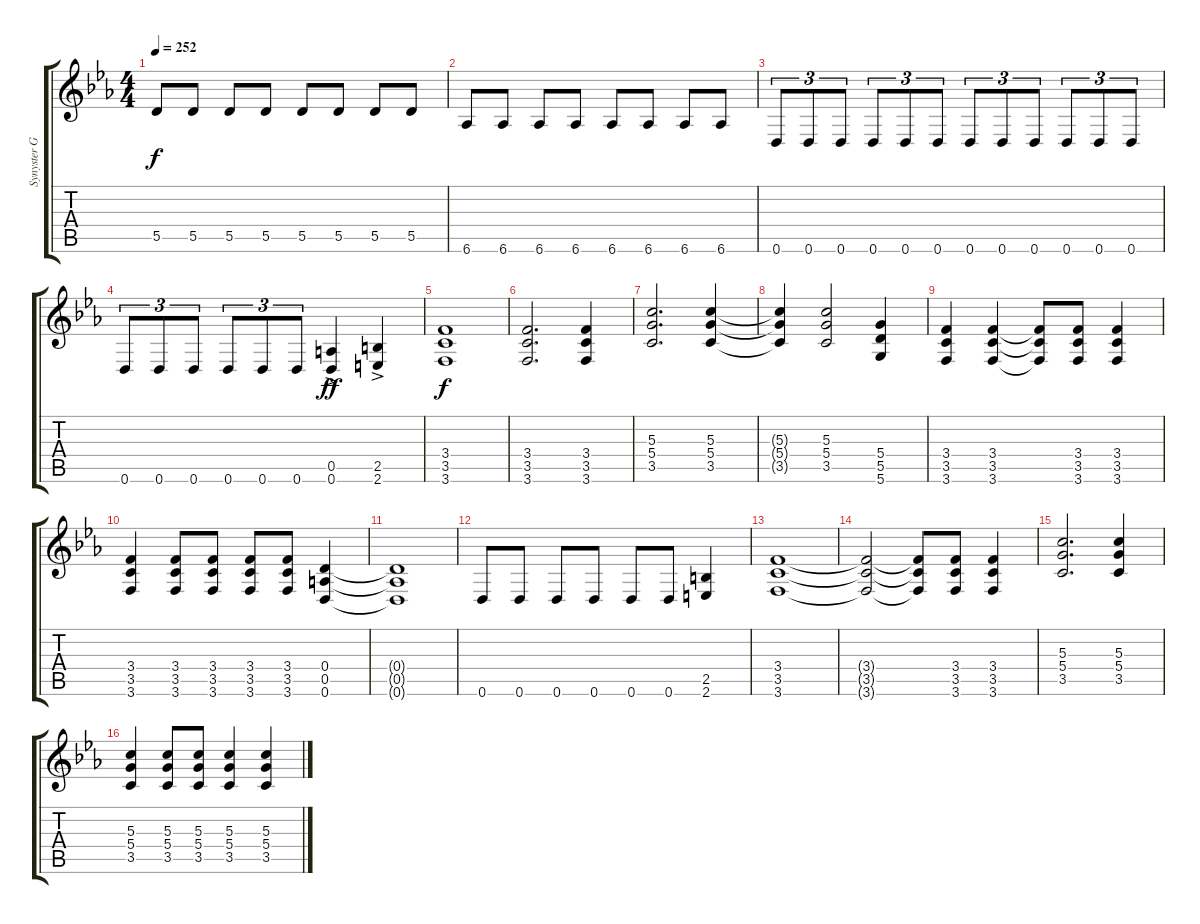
\track ("Synyster Gates" "Synyster G") {instrument distortionguitar}
\staff {score tabs}
\tuning (E4 B3 G3 D3 A2 D2) {hide}
\ts (4 4)
\tempo 252
\clef g2
\ks eb
5.5.8{dy f} 5.5.8 5.5.8 5.5.8 5.5.8 5.5.8 5.5.8 5.5.8 |
6.6.8 6.6.8 6.6.8 6.6.8 6.6.8 6.6.8 6.6.8 6.6.8 |
0.6.8{tu (3 2)} 0.6.8{tu (3 2)} 0.6.8{tu (3 2)} 0.6.8{tu (3 2)} 0.6.8{tu (3 2)} 0.6.8{tu (3 2)} 0.6.8{tu (3 2)} 0.6.8{tu (3 2)} 0.6.8{tu (3 2)} 0.6.8{tu (3 2)} 0.6.8{tu (3 2)} 0.6.8{tu (3 2)} |
0.6.8{tu (3 2)} 0.6.8{tu (3 2)} 0.6.8{tu (3 2)} 0.6.8{tu (3 2)} 0.6.8{tu (3 2)} 0.6.8{tu (3 2)} (0.5 0.6{ac}).4{dy ff} (2.5 2.6{ac}).4 |
(3.4 3.5 3.6).1{dy f} |
(3.4 3.5 3.6).2{d} (3.4 3.5 3.6).4 |
(5.3 5.4 3.5).2{d} (5.3 5.4 3.5).4 |
(5.3{t} 5.4{t} 3.5{t}).4 (5.3 5.4 3.5).2 (5.4 5.5 5.6).4 |
(3.4 3.5 3.6).4 (3.4 3.5 3.6).4 (3.4{t} 3.5{t} 3.6{t}).8 (3.4 3.5 3.6).8 (3.4 3.5 3.6).4 |
(3.4 3.5 3.6).4 (3.4 3.5 3.6).8 (3.4 3.5 3.6).8 (3.4 3.5 3.6).8 (3.4 3.5 3.6).8 (0.4 0.5 0.6).4 |
(0.4{t} 0.5{t} 0.6{t}).1 |
0.6.8 0.6.8 0.6.8 0.6.8 0.6.8 0.6.8 (2.5 2.6).4 |
(3.4 3.5 3.6).1 |
(3.4{t} 3.5{t} 3.6{t}).2 (3.4{t} 3.5{t} 3.6{t}).8 (3.4 3.5 3.6).8 (3.4 3.5 3.6).4 |
(5.3 5.4 3.5).2{d} (5.3 5.4 3.5).4 |
(5.3 5.4 3.5).4 (5.3 5.4 3.5).8 (5.3 5.4 3.5).8 (5.3 5.4 3.5).4 (5.3 5.4 3.5).4
